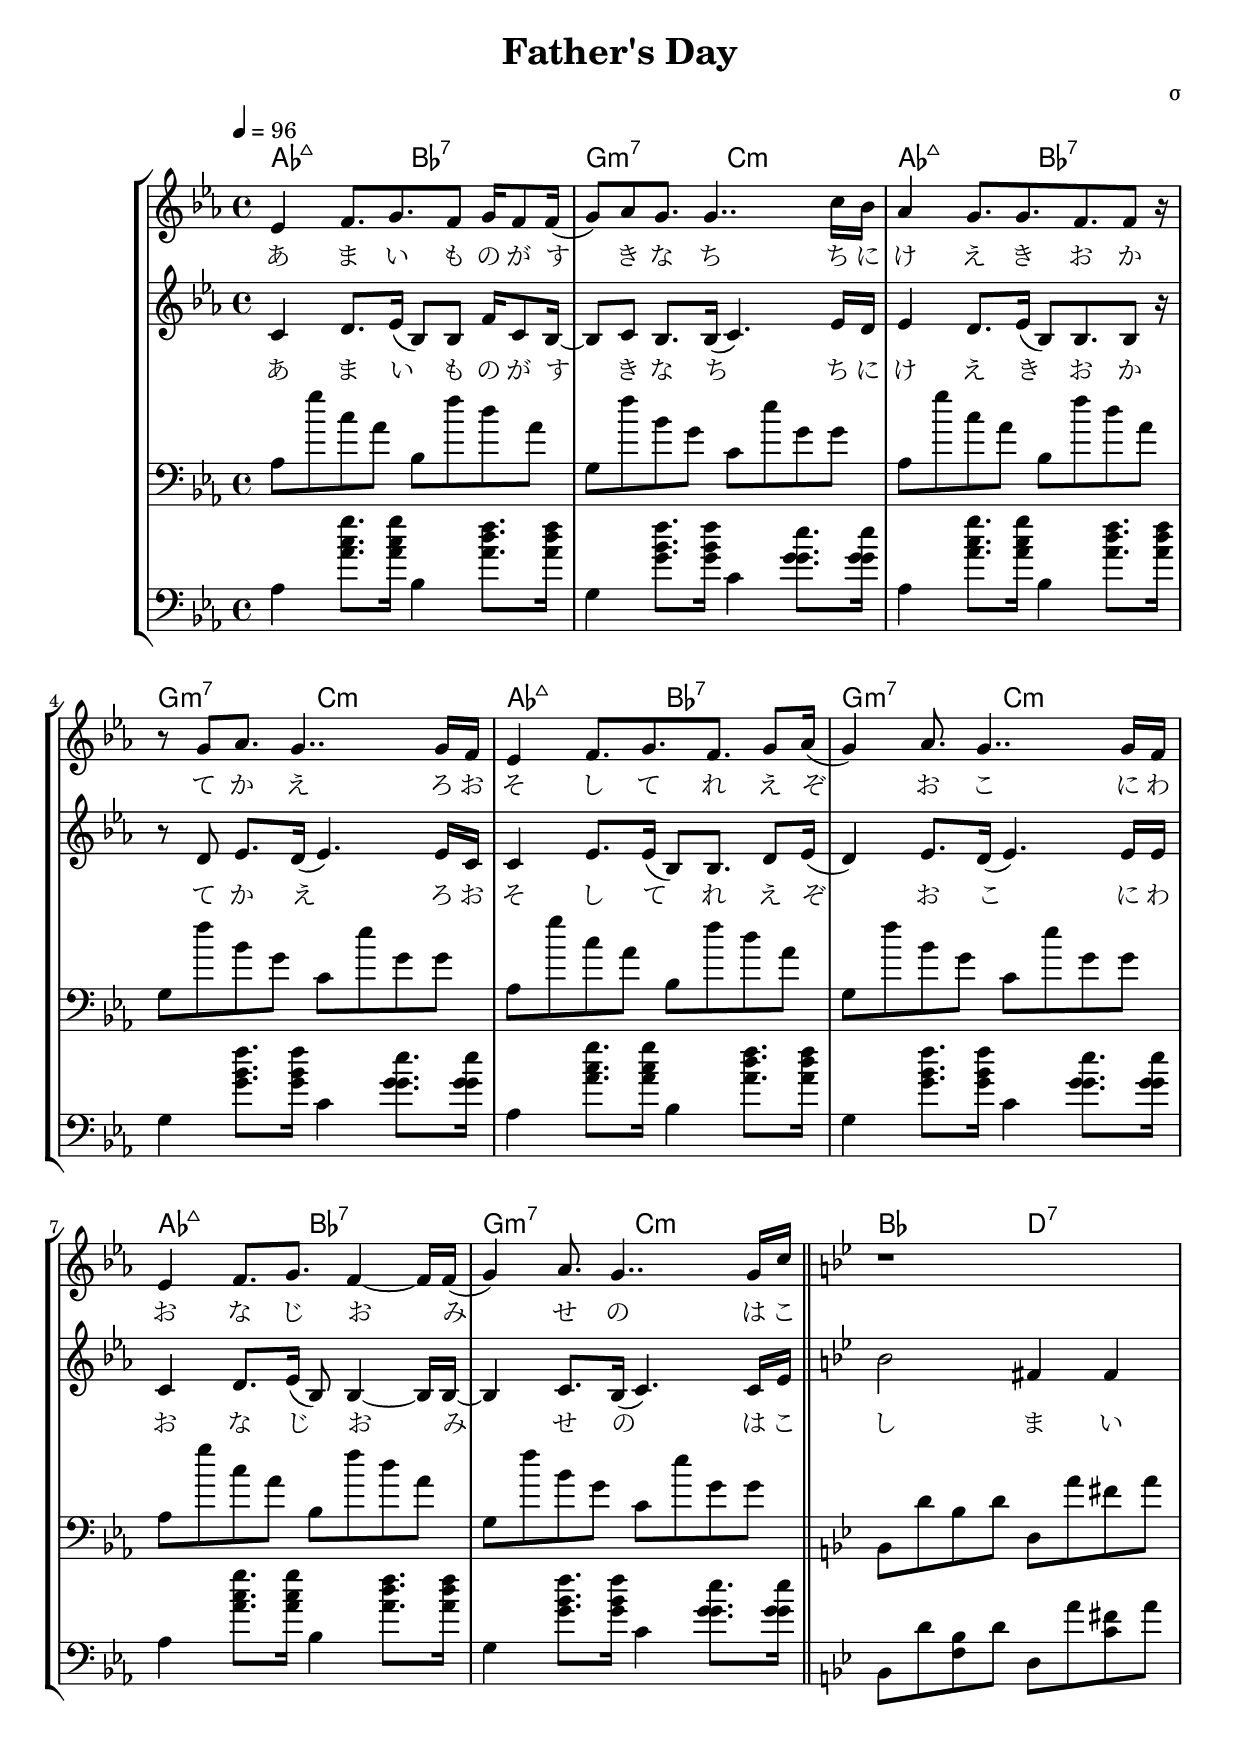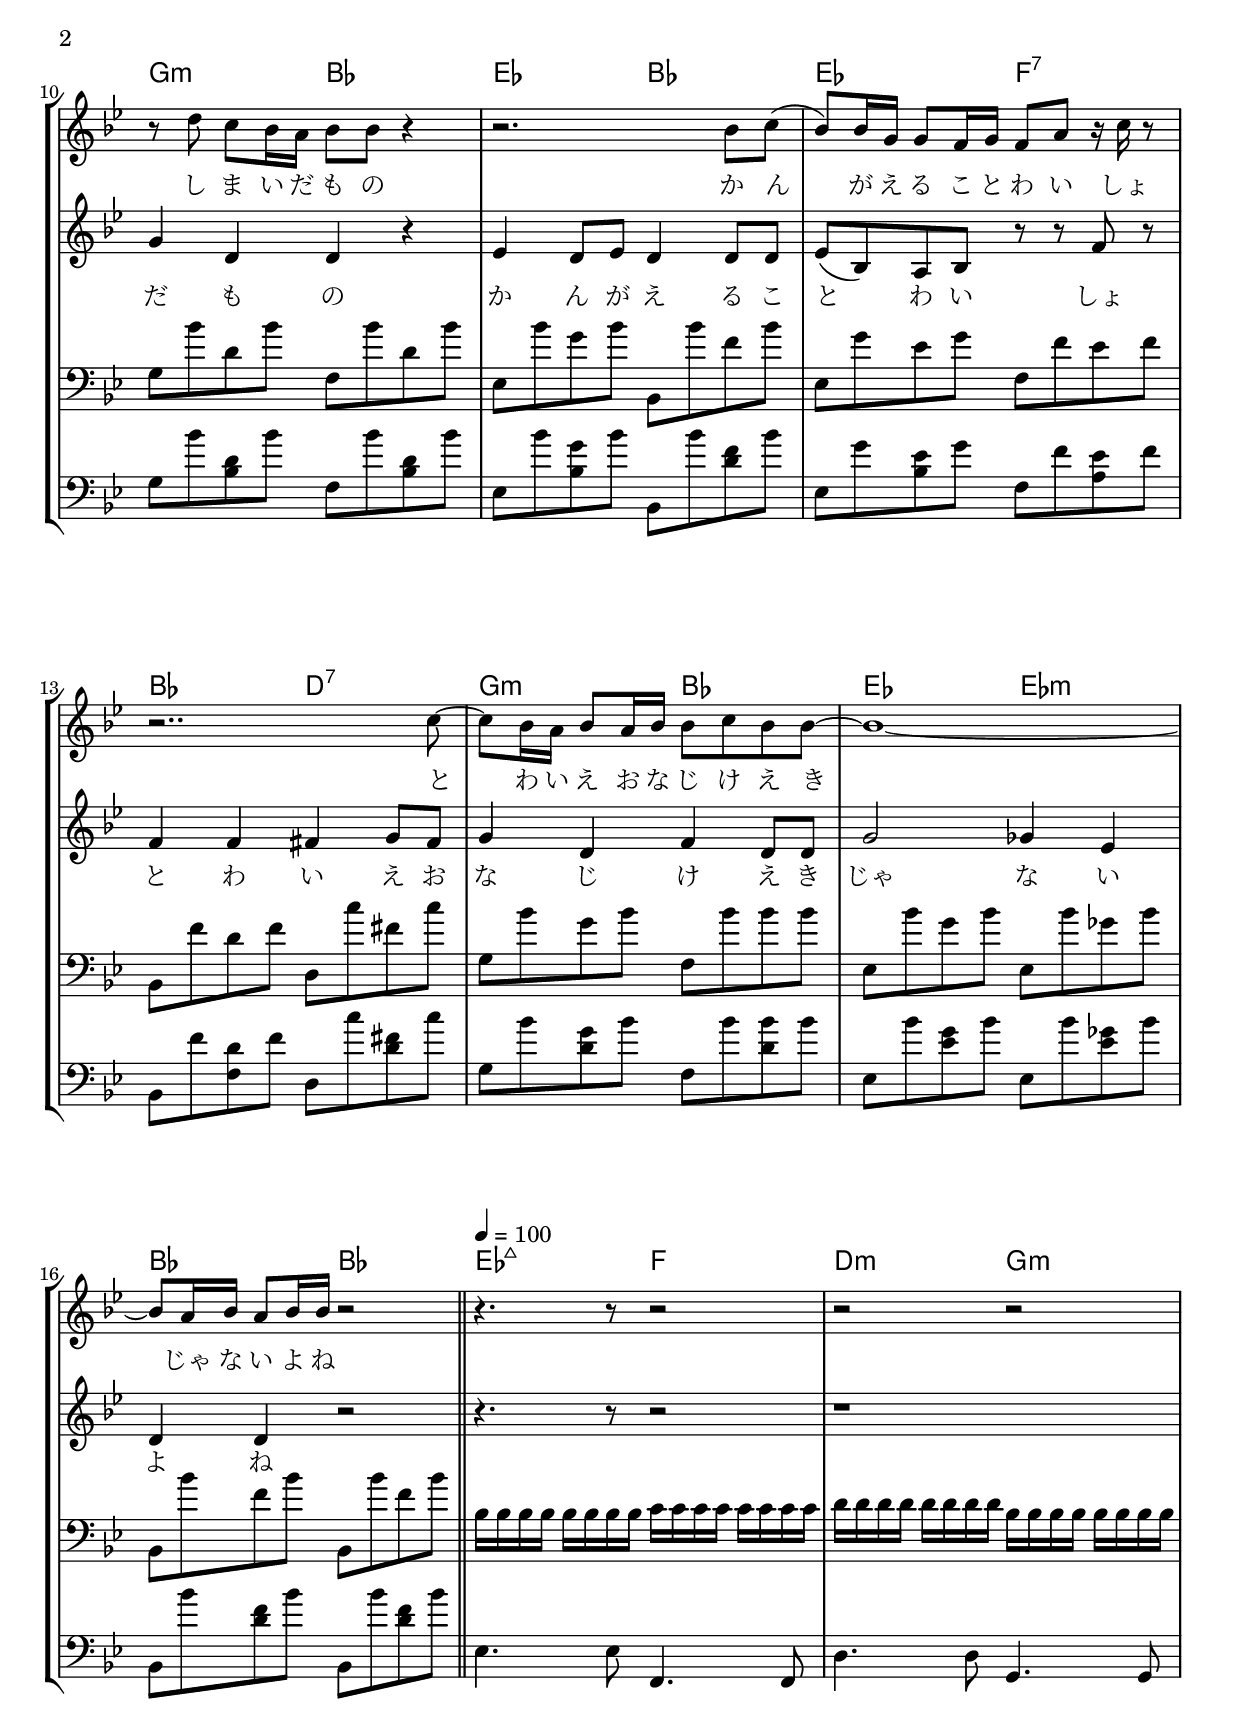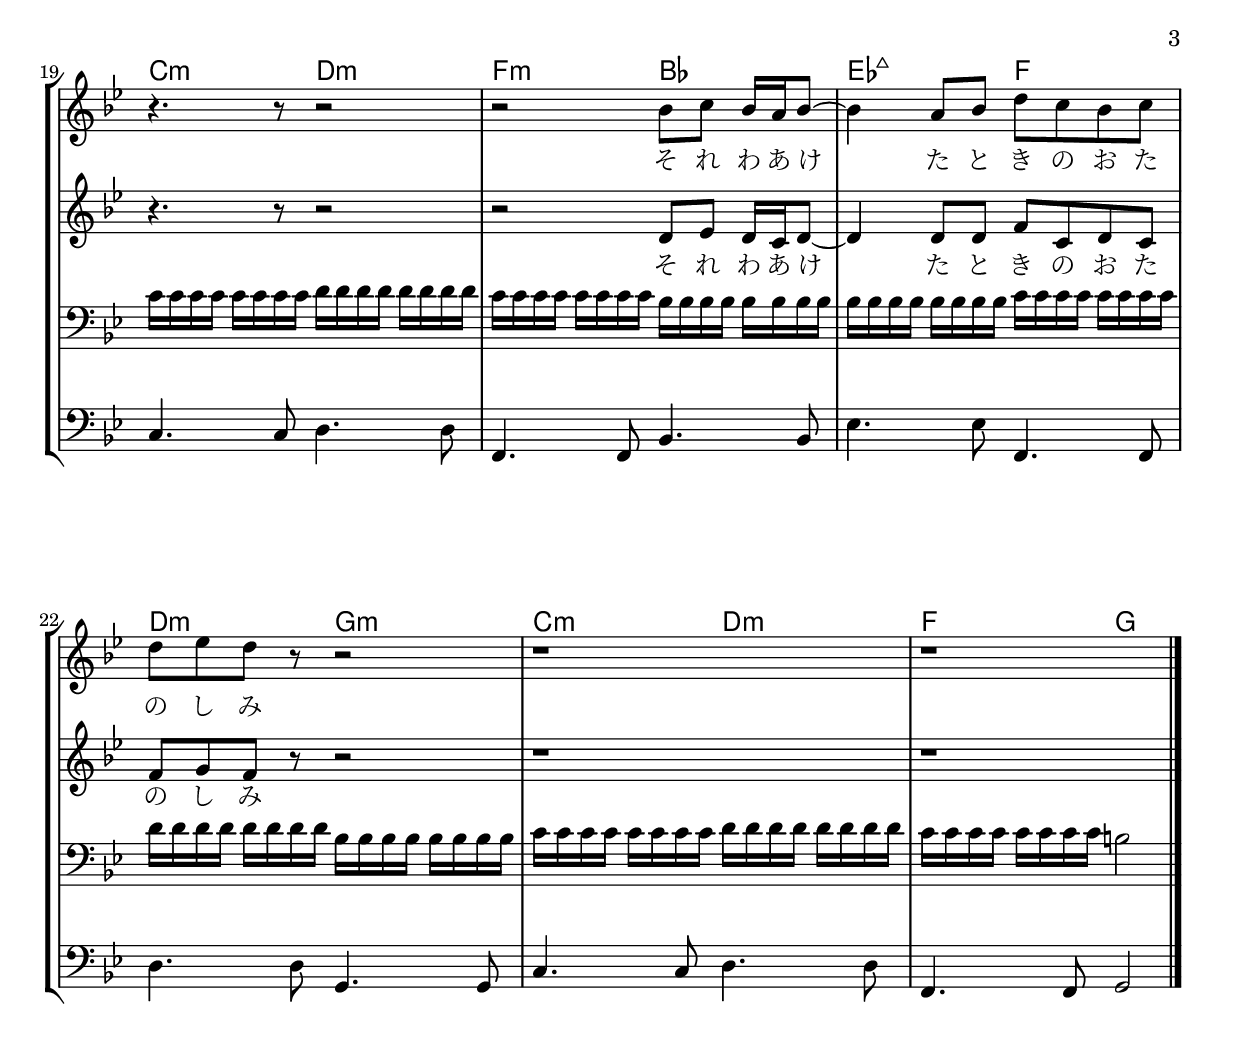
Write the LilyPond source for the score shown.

\version "2.12.1"

\header {
	title = \markup {"Father's Day"}
	composer = \markup \center-column {σ}
}

harmony = \chordmode {
	as2:maj7 bes:7 g:min7 c:m as:maj7 bes:7 g:min7 c:m as:maj7 bes:7 g:min7 c:m as:maj7 bes:7 g:min7 c:m 

	bes d:7 g:m bes es bes es f:7 bes d:7 g:m bes es es:m bes bes 

	es:maj7 f d:m g:m c:m d:m f:m bes es:maj7 f d:m g:m c:m d:m f g 
}

melody = {
	\set Staff.midiInstrument = #"fss0.37"
		\key es \major
	\tempo 4 = 96
es'4  f'8.  g'8.  f'8  g'16  f'8  f'16 
	(g'8)  as'8  g'8.  g'4..  c''16  bes'16 
	as'4  g'8.  g'8.  f'8.  f'8  r16 
	r8  g'8  as'8.  g'4..  g'16  f'16 
	es'4  f'8.  g'8.  f'8.  g'8  as'16 
	(g'4)  as'8.  g'4..  g'16  f'16 
	es'4  f'8.  g'8.  f'4~f'16  f'16 
	(g'4)  as'8.  g'4..  g'16  c''16
	\set Staff.midiInstrument = #"fss0.37"
		\key bes \major
r1
r8 d''8  c''8  bes'16  a'16  bes'8  bes'8  r4 
	r2.  bes'8  c''8 
	(bes'8)  bes'16  g'16  g'8  f'16  g'16  f'8  a'8  r16  c''16  r8 
	r2..  c''8~ 
	c''8  bes'16  a'16  bes'8  a'16  bes'16  bes'8  c''8  bes'8  bes'8~ 
	bes'1~ 
	bes'8  a'16  bes'16  a'8  bes'16  bes'16  	r2 	\set Staff.midiInstrument = #"fss0.37"
		\tempo 4 = 100
r4. r8  r2 
	r2  r2 
	r4.  r8  r2 
	r2  bes'8  c''8  bes'16  a'16  bes'8~ 
	bes'4  a'8  bes'8  d''8  c''8  bes'8  c''8 
	d''8  es''8  d''8  r8  	r2 r1 r1 	\bar "|."
}

words = \lyricmode {
	あ  ま  い  も  の  が  す  き  な  ち  ち  に  け  え  き  お  か  て  か  え  ろ  お  そ  し  て  れ  え  ぞ  お  こ  に  わ  お  な  じ  お  み  せ  の  は  こ  
	し  ま  い  だ  も  の  か  ん  が  え  る  こ  と  わ  い  しょ  と  わ  い  え  お  な  じ  け  え  き  じゃ  な  い  よ  ね  
	そ  れ  わ  あ  け  た  と  き  の  お  た  の  し  み  
}

secondmelody = {
	\set Staff.midiInstrument = #"fss0.35"
		\key es \major
	\tempo 4 = 96
c'4  d'8.  es'16  (bes8)  bes8  f'16  c'8  bes16~ 
	bes8  c'8  bes8.  bes16  (c'4.)  es'16  d'16 
	es'4  d'8.  es'16  (bes8)  bes8.  bes8  r16 
	r8  d'8  es'8.  d'16  (es'4.)  es'16  c'16 
	c'4  es'8.  es'16  (bes8)  bes8.  d'8  es'16 
	(d'4)  es'8.  d'16  (es'4.)  es'16  es'16 
	c'4  d'8.  es'16  (bes8)  bes4~bes16  bes16~ 
	bes4  c'8.  bes16  (c'4.)  c'16  es'16
	\set Staff.midiInstrument = #"fss0.35"
		\key bes \major
bes'2  fis'4  fis'4 
	g'4  d'4  d'4  r4 
	es'4  d'8  es'8  d'4  d'8  d'8 
	es'8  (bes8)  a8  bes8  r8  r8  f'8  r8 
	f'4  f'4  fis'4  g'8  fis'8 
	g'4  d'4  f'4  d'8  d'8 
	g'2  ges'4  es'4 
	d'4  d'4  	r2 	\set Staff.midiInstrument = #"fss0.35"
		\tempo 4 = 100
r4. r8  r2 
	r1 
	r4.  r8  r2 
	r2  d'8  es'8  d'16  c'16  d'8~ 
	d'4  d'8  d'8  f'8  c'8  d'8  c'8 
	f'8  g'8  f'8  r8  	r2 r1 r1 	\bar "|."
}

secondwords = \lyricmode {
	あ  ま  い  も  の  が  す  き  な  ち  ち  に  け  え  き  お  か  て  か  え  ろ  お  そ  し  て  れ  え  ぞ  お  こ  に  わ  お  な  じ  お  み  せ  の  は  こ  
	し  ま  い  だ  も  の  か  ん  が  え  る  こ  と  わ  い  しょ  と  わ  い  え  お  な  じ  け  え  き  じゃ  な  い  よ  ね  
	そ  れ  わ  あ  け  た  と  き  の  お  た  の  し  み  
}

tempochange = {
	\tempo 4 = 96
	r1 | r1 | r1 | r1 | r1 | r1 | r1 | r1 \bar "||"
	\tempo 4 = 96
	r1 | r1 | r1 | r1 | r1 | r1 | r1 | r1 \bar "||"
	\tempo 4 = 100
	r1 | r1 | r1 | r1 | r1 | r1 | r1 | r1 \bar "|."
}

mainacc = {
	\clef bass
	\set Staff.midiInstrument = #"Slap Bass 2"
	\key es \major
	\tempo 4 = 96
	as8 g'' c'' as'
	bes8 f'' d'' as'
	g8 f'' bes' g'
	c'8 es'' g' g'
	as8 g'' c'' as'
	bes8 f'' d'' as'
	g8 f'' bes' g'
	c'8 es'' g' g'
	as8 g'' c'' as'
	bes8 f'' d'' as'
	g8 f'' bes' g'
	c'8 es'' g' g'
	as8 g'' c'' as'
	bes8 f'' d'' as'
	g8 f'' bes' g'
	c'8 es'' g' g'
	\bar "||"

	\set Staff.midiInstrument = #"English Horn"
	\key bes \major
	bes,8 d' bes d'
	d8 a' fis' a'
	g8 bes' d' bes'
	f8 bes' d' bes'
	es8 bes' g' bes'
	bes,8 bes' f' bes'
	es8 g' es' g'
	f8 f' es' f'
	bes,8 f' d' f'
	d8 c'' fis' c''
	g8 bes' g' bes'
	f8 bes' bes' bes'
	es8 bes' g' bes'
	es8 bes' ges' bes'
	bes,8 bes' f' bes'
	bes,8 bes' f' bes'
	\bar "||"

	\set Staff.midiInstrument = #"Timpani"
	\tempo 4 = 100
	bes16 bes16 bes16 bes16 bes16 bes16 bes16 bes16
	c'16 c'16 c'16 c'16 c'16 c'16 c'16 c'16
	d'16 d'16 d'16 d'16 d'16 d'16 d'16 d'16
	bes16 bes16 bes16 bes16 bes16 bes16 bes16 bes16
	c'16 c'16 c'16 c'16 c'16 c'16 c'16 c'16
	d'16 d'16 d'16 d'16 d'16 d'16 d'16 d'16
	c'16 c'16 c'16 c'16 c'16 c'16 c'16 c'16
	bes16 bes16 bes16 bes16 bes16 bes16 bes16 bes16
	bes16 bes16 bes16 bes16 bes16 bes16 bes16 bes16
	c'16 c'16 c'16 c'16 c'16 c'16 c'16 c'16
	d'16 d'16 d'16 d'16 d'16 d'16 d'16 d'16
	bes16 bes16 bes16 bes16 bes16 bes16 bes16 bes16
	c'16 c'16 c'16 c'16 c'16 c'16 c'16 c'16
	d'16 d'16 d'16 d'16 d'16 d'16 d'16 d'16
	c'16 c'16 c'16 c'16 c'16 c'16 c'16 c'16
	b2
	\bar "|."
}

subacc = {
	\clef bass
	\set Staff.midiInstrument = #"Vibraphone"
	\key es \major
	\tempo 4 = 96
	as4 <as' c'' g''>8. <as' c'' g''>16
	bes4 <as' d'' f''>8. <as' d'' f''>16
	g4 <g' bes' f''>8. <g' bes' f''>16
	c'4 <g' g' es''>8. <g' g' es''>16
	as4 <as' c'' g''>8. <as' c'' g''>16
	bes4 <as' d'' f''>8. <as' d'' f''>16
	g4 <g' bes' f''>8. <g' bes' f''>16
	c'4 <g' g' es''>8. <g' g' es''>16
	as4 <as' c'' g''>8. <as' c'' g''>16
	bes4 <as' d'' f''>8. <as' d'' f''>16
	g4 <g' bes' f''>8. <g' bes' f''>16
	c'4 <g' g' es''>8. <g' g' es''>16
	as4 <as' c'' g''>8. <as' c'' g''>16
	bes4 <as' d'' f''>8. <as' d'' f''>16
	g4 <g' bes' f''>8. <g' bes' f''>16
	c'4 <g' g' es''>8. <g' g' es''>16
	\bar "||"

	\set Staff.midiInstrument = #"French horn"
	\key bes \major
	bes,8 d' <f bes> d'
	d8 a' <c' fis'> a'
	g8 bes' <bes d'> bes'
	f8 bes' <bes d'> bes'
	es8 bes' <bes g'> bes'
	bes,8 bes' <d' f'> bes'
	es8 g' <bes es'> g'
	f8 f' <a es'> f'
	bes,8 f' <f d'> f'
	d8 c'' <d' fis'> c''
	g8 bes' <d' g'> bes'
	f8 bes' <d' bes'> bes'
	es8 bes' <es' g'> bes'
	es8 bes' <es' ges'> bes'
	bes,8 bes' <d' f'> bes'
	bes,8 bes' <d' f'> bes'
	\bar "||"

	\set Staff.midiInstrument = #"Orchestra Hit"
	\tempo 4 = 100
	es4.es8
	f,4.f,8
	d4.d8
	g,4.g,8
	c4.c8
	d4.d8
	f,4.f,8
	bes,4.bes,8
	es4.es8
	f,4.f,8
	d4.d8
	g,4.g,8
	c4.c8
	d4.d8
	f,4.f,8
	g,2
	\bar "|."
}

percA = {
	\drummode {
	hh4 hh8 hh2 r8  |\times 16/32{ hh2 hh8. hh8. hh4. hh2. } |hh4 hh8 hh2 r8  |hh4 hh8 hh4 hh4.  |hh4 hh8 hh2 r8  |\times 16/32{ hh2 hh8. hh8. hh4. hh2. } |hh4 hh8 hh2 r8  |\times 16/32{ hh2 hh8. hh1 r4 r16 } \bar "||"
	hh4 hh8 hh2 r8  |\times 16/32{ hh2 hh8. hh8. hh4. hh2. } |hh4 hh8 hh2 r8  |hh4 hh8 hh4 hh4.  |hh4 hh8 hh2 r8  |\times 16/32{ hh2 hh8. hh8. hh4. hh2. } |hh4 hh8 hh2 r8  |\times 16/32{ hh2 hh8. hh1 r4 r16 } \bar "||"
	r4 hh4 hh4 hh4  |hh4 hh4 hh4 hh4  |hh4 hh4 hh4 hh4  |hh4 hh4 hh4 hh4  |r4 hh4 hh4 hh4  |hh4 hh4 hh4 hh4  |hh4 hh4 hh4 hh4  |r1  \bar "|."
	}
}

percB = {
	\drummode {
	r16 hhp8 hhp8 hhp2 r8.  |\times 16/32{ r8 hhp4 hhp4 hhp8 hhp2 r8 hhp2 r8 } |r16 hhp8 hhp8 hhp2 r8.  |r16 hhp8 hhp8 hhp8. hhp2  |r16 hhp8 hhp8 hhp2 r8.  |\times 16/32{ r8 hhp4 hhp4 hhp8 hhp2 r8 hhp2 r8 } |r16 hhp8 hhp8 hhp2 r8.  |\times 16/32{ r8 hhp4 hhp4 hhp8 hhp1 r4 } \bar "||"
	r16 hhp8 hhp8 hhp2 r8.  |\times 16/32{ r8 hhp4 hhp4 hhp8 hhp2 r8 hhp2 r8 } |r16 hhp8 hhp8 hhp2 r8.  |r16 hhp8 hhp8 hhp8. hhp2  |r16 hhp8 hhp8 hhp2 r8.  |\times 16/32{ r8 hhp4 hhp4 hhp8 hhp2 r8 hhp2 r8 } |r16 hhp8 hhp8 hhp2 r8.  |\times 16/32{ r8 hhp4 hhp4 hhp8 hhp1 r4 } \bar "||"
	r4 sn8 sn4. sn4  |r4 sn8 sn4. sn4  |r4 sn8 sn4. sn4  |r4 sn8 sn4. sn4  |r4 sn8 sn4. sn4  |r4 sn8 sn4. sn4  |r4 sn8 sn4. sn4  |sn16 sn16 sn16 sn16 sn16 sn16 sn16 sn16 sn16 sn16 sn16 sn16 sn16 sn16 sn16 sn16  \bar "|."
	}
}

percC = {
	\drummode {
	r1  |\times 16/32{ r1 r2 hho2 } |r1  |\times 16/32{ r1 r2 hho2 } |r1  |\times 16/32{ r1 r2 hho2 } |r1  |\times 16/32{ r1 r2 hho2 } \bar "||"
	r1  |\times 16/32{ r1 r2 hho2 } |r1  |\times 16/32{ r1 r2 hho2 } |r1  |\times 16/32{ r1 r2 hho2 } |r1  |\times 16/32{ r1 r2 hho2 } \bar "||"
	bd4 bd4 bd4 bd4  |bd4 bd4 bd4 bd8 bd8  |bd4 bd4 bd4 bd4  |bd4 bd4 bd4 bd8 bd8  |bd4 bd4 bd4 bd4  |bd4 bd4 bd4 bd8 bd8  |bd4 bd4 bd4 bd4  |bd4 bd4 bd8 bd8 bd8 bd8  \bar "|."
	}
}

percD = {
	\drummode {
	bd8. bd8. bd2 bd8  |\times 16/32{ bd4. bd4. bd2 bd2 bd4 } |bd8. bd8. bd2 bd8  |bd8. bd8. bd2 r8  |bd8. bd8. bd2 bd8  |\times 16/32{ bd4. bd4. bd2 bd2 bd4 } |bd8. bd8. bd2 bd8  |\times 16/32{ bd4. bd4. bd8 bd2 r8 bd2 } \bar "||"
	bd8. bd8. bd2 bd8  |\times 16/32{ bd4. bd4. bd2 bd2 bd4 } |bd8. bd8. bd2 bd8  |bd8. bd8. bd2 r8  |bd8. bd8. bd2 bd8  |\times 16/32{ bd4. bd4. bd2 bd2 bd4 } |bd8. bd8. bd2 bd8  |\times 16/32{ bd4. bd4. bd8 bd2 r8 bd2 } \bar "||"
	r8 hhp4 hhp4 hhp4 hhp8  |r8 hhp4 hhp4 hhp4 hhp8  |r8 hhp4 hhp4 hhp4 hhp8  |r8 hhp4 hhp4 hhp4 hhp8  |r8 hhp4 hhp4 hhp4 hhp8  |r8 hhp4 hhp4 hhp4 hhp8  |r8 hhp4 hhp4 hhp4 hhp8  |r8 hhp4 hhp4 hhp4 hhp8  \bar "|."
	}
}

percE = {
	\drummode {
	r2 ss2  |\times 16/32{ r1 ss1 } |r2 ss2  |\times 16/32{ r1 ss1 } |r2 ss2  |\times 16/32{ r1 ss1 } |r2 ss2  |\times 16/32{ r1 ss1 } \bar "||"
	r2 ss2  |\times 16/32{ r1 ss1 } |r2 ss2  |\times 16/32{ r1 ss1 } |r2 ss2  |\times 16/32{ r1 ss1 } |r2 ss2  |\times 16/32{ r1 ss1 } \bar "||"
	cymc1  |r1 |r1 |r1 |cymc1  |r1 |r1 |r1 \bar "|."
	}
}

percF = {
	\drummode {
	r1 |r1 |r1 |r2 r8. sn16 sn4  |r1 |r1 |r1 |\times 16/32{ r1 sn4 sn8 sn2 r8 } \bar "||"
	r1 |r1 |r1 |r2 r8. sn16 sn4  |r1 |r1 |r1 |\times 16/32{ r1 sn4 sn8 sn2 r8 } \bar "||"
	r1 | r1 | r1 | r1 | r1 | r1 | r1 | r1 \bar "|."
	}
}

percG = {
	\drummode {
	r1 |r1 |r1 |r2. r8 tomml8  |r1 |r1 |r1 |r2. r8 tomml8  \bar "||"
	r1 |r1 |r1 |r2. r8 tomml8  |r1 |r1 |r1 |r2. r8 tomml8  \bar "||"
	r1 | r1 | r1 | r1 | r1 | r1 | r1 | r1 \bar "|."
	}
}

percH = {
	\drummode {
	r1 |r1 |r1 |r1 |r1 |r1 |r1 |\times 16/32{ r1 r2 r8 tommh4. } \bar "||"
	r1 |r1 |r1 |r1 |r1 |r1 |r1 |\times 16/32{ r1 r2 r8 tommh4. } \bar "||"
	r1 | r1 | r1 | r1 | r1 | r1 | r1 | r1 \bar "|."
	}
}

percI = {
	\drummode {
	r1 |r1 |r1 |r1 |r1 |r1 |r1 |\times 16/32{ r1 r2. tomfh4 } \bar "||"
	r1 |r1 |r1 |r1 |r1 |r1 |r1 |\times 16/32{ r1 r2. tomfh4 } \bar "||"
	r1 | r1 | r1 | r1 | r1 | r1 | r1 | r1 \bar "|."
	}
}

\score {
	<<
		\new StaffGroup <<
			\new ChordNames {\harmony}
			\new Voice = "melody" {\melody}
			\new Lyrics \lyricsto "melody" \words
			\new Voice = "secondmelody" {\secondmelody}
			\new Lyrics \lyricsto "secondmelody" \secondwords
			\new Staff = "mainacc" {\mainacc}
			\new Staff = "subacc" {\subacc}
		>>
	>>
	\layout { }
}
